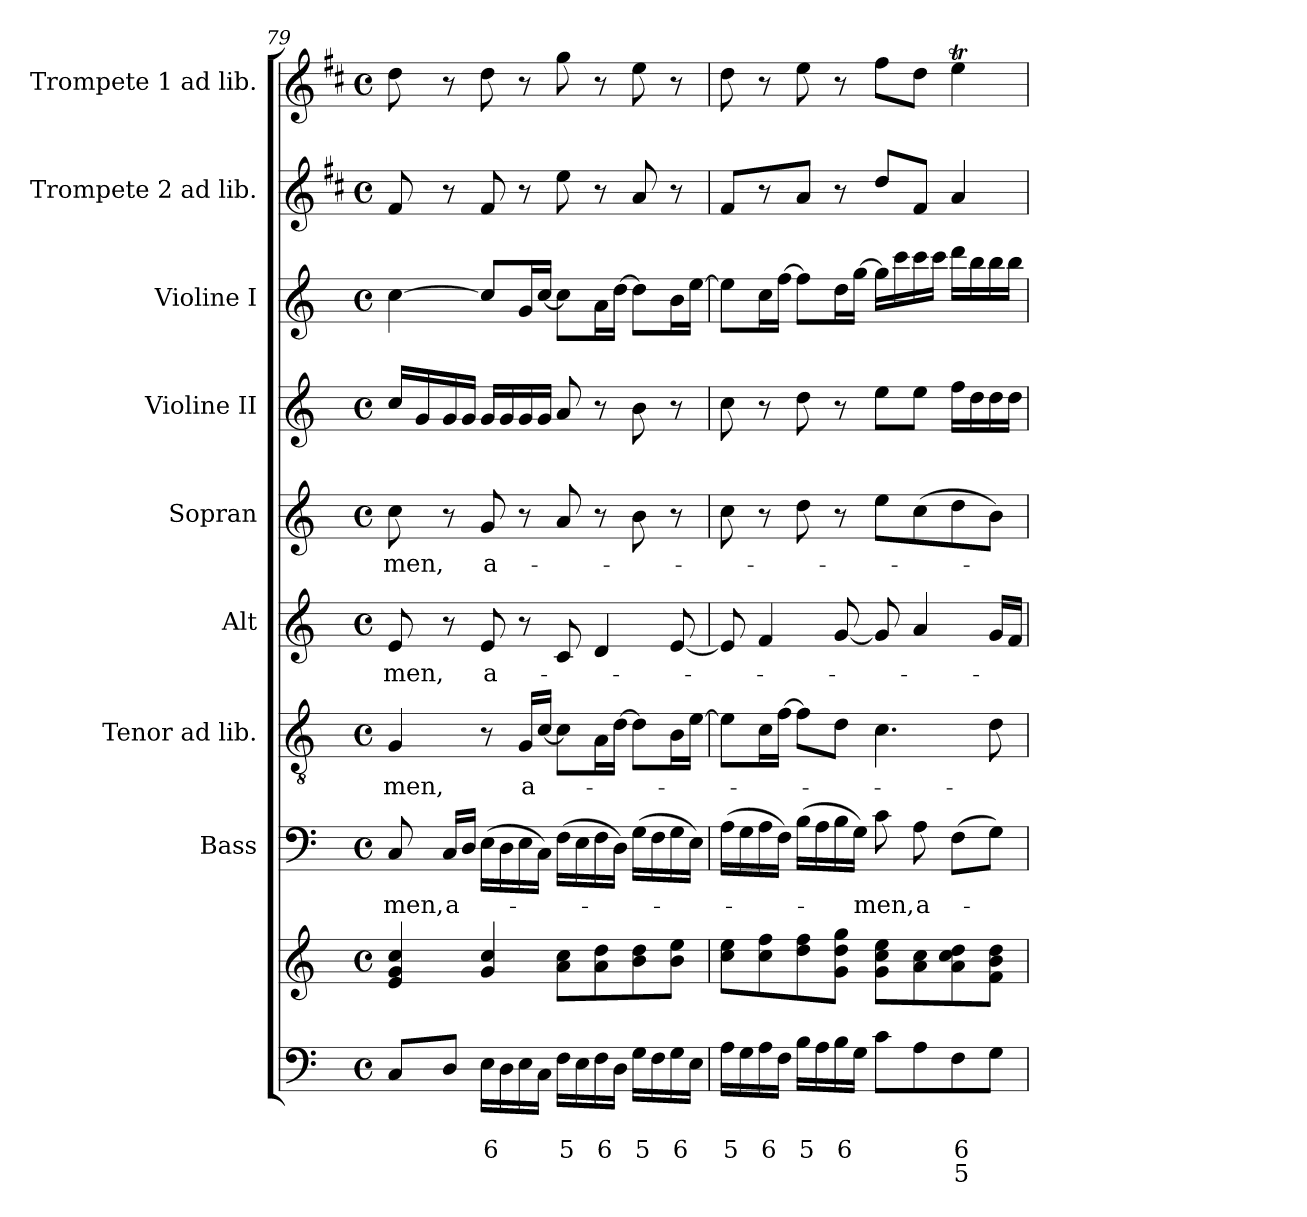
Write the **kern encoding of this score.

**kern	**text	**text	**text	**kern	**kern	**text	**kern	**text	**kern	**text	**kern	**text	**kern	**kern	**kern	**kern
*part9	*part9	*part9	*part9	*part9	*part8	*part8	*part7	*part7	*part6	*part6	*part5	*part5	*part4	*part3	*part2	*part1
*staff10	*staff10	*staff10	*staff10	*staff9	*staff8	*staff8	*staff7	*staff7	*staff6	*staff6	*staff5	*staff5	*staff4	*staff3	*staff2	*staff1
*	*	*	*	*	*I"Bass	*	*I"Tenor ad lib.	*	*I"Alt	*	*I"Sopran	*	*I"Violine II	*I"Violine I	*I"Trompete 2 ad lib.	*I"Trompete 1 ad lib.
*	*	*	*	*	*I'B.	*	*I'T.	*	*I'A.	*	*I'S.	*	*I'Vl. II	*I'Vl. I	*I'Trp. 2	*I'Trp. 1
*clefF4	*	*	*	*clefG2	*clefF4	*	*clefGv2	*	*clefG2	*	*clefG2	*	*clefG2	*clefG2	*clefG2	*clefG2
*	*	*	*	*	*	*	*	*	*	*	*	*	*	*	*ITrd1c2	*ITrd1c2
*k[]	*	*	*	*k[]	*k[]	*	*k[]	*	*k[]	*	*k[]	*	*k[]	*k[]	*k[]	*k[]
*C:	*	*	*	*C:	*C:	*	*C:	*	*C:	*	*C:	*	*C:	*C:	*C:	*C:
*M4/4	*	*	*	*M4/4	*M4/4	*	*M4/4	*	*M4/4	*	*M4/4	*	*M4/4	*M4/4	*M4/4	*M4/4
*met(c)	*	*	*	*met(c)	*met(c)	*	*met(c)	*	*met(c)	*	*met(c)	*	*met(c)	*met(c)	*met(c)	*met(c)
=79	=79	=79	=79	=79	=79	=79	=79	=79	=79	=79	=79	=79	=79	=79	=79	=79
!	!	!	!	!	!	!LO:LY:b	!	!LO:LY:b	!	!LO:LY:b	!	!LO:LY:b	!	!	!	!
8C/L	.	.	.	4e/ 4g/ 4cc/	8C/	-men,	4G/	-men,	8e/	-men,	8cc\	-men,	16cc/LL	[4cc\	8e/	8cc\
.	.	.	.	.	.	.	.	.	.	.	.	.	16g/	.	.	.
!	!	!	!	!	!	!LO:LY:b	!	!	!	!	!	!	!	!	!	!
8D/J	.	.	.	.	16C/LL	a-	.	.	8r	.	8r	.	16g/	.	8r	8r
.	.	.	.	.	16D/JJ	.	.	.	.	.	.	.	16g/JJ	.	.	.
!	!	!LO:LY:b	!	!	!	!	!	!	!	!LO:LY:b	!	!LO:LY:b	!	!	!	!
16E\LL	.	6	.	4g/ 4cc/	(>16E\LL	.	8r	.	8e/	a-	8g/	a-	16g/LL	8cc/L]	8e/	8cc\
16D\	.	.	.	.	16D\	.	.	.	.	.	.	.	16g/	.	.	.
!	!	!	!	!	!	!	!	!LO:LY:b	!	!	!	!	!	!	!	!
16E\	.	.	.	.	16E\	.	16G/LL	a-	8r	.	8r	.	16g/	16g/L	8r	8r
16C\JJ	.	.	.	.	16C\JJ)	.	[16c/JJ	.	.	.	.	.	16g/JJ	[16cc/JJ	.	.
!	!	!LO:LY:b	!	!	!	!	!	!	!	!	!	!	!	!	!	!
16F\LL	.	5	.	8a\ 8cc\L	(>16F\LL	.	8c\L]	.	8c/	.	8a/	.	8a/	8cc\L]	8dd\	8ff\
16E\	.	.	.	.	16E\	.	.	.	.	.	.	.	.	.	.	.
!	!	!LO:LY:b	!	!	!	!	!	!	!	!	!	!	!	!	!	!
16F\	.	6	.	8a\ 8dd\	16F\	.	16A\L	.	4d/	.	8r	.	8r	16a\L	8r	8r
16D\JJ	.	.	.	.	16D\JJ)	.	[16d\JJ	.	.	.	.	.	.	[16dd\JJ	.	.
!	!	!LO:LY:b	!	!	!	!	!	!	!	!	!	!	!	!	!	!
16G\LL	.	5	.	8b\ 8dd\	(>16G\LL	.	8d\L]	.	.	.	8b\	.	8b\	8dd\L]	8g/	8dd\
16F\	.	.	.	.	16F\	.	.	.	.	.	.	.	.	.	.	.
!	!	!LO:LY:b	!	!	!	!	!	!	!	!	!	!	!	!	!	!
16G\	.	6	.	8b\ 8ee\J	16G\	.	16B\L	.	[8e/	.	8r	.	8r	16b\L	8r	8r
16E\JJ	.	.	.	.	16E\JJ)	.	[16e\JJ	.	.	.	.	.	.	[16ee\JJ	.	.
=80	=80	=80	=80	=80	=80	=80	=80	=80	=80	=80	=80	=80	=80	=80	=80	=80
!	!	!LO:LY:b	!	!	!	!	!	!	!	!	!	!	!	!	!	!
16A\LL	.	5	.	8cc\ 8ee\L	(>16A\LL	.	8e\L]	.	8e/]	.	8cc\	.	8cc\	8ee\L]	8e/L	8cc\
16G\	.	.	.	.	16G\	.	.	.	.	.	.	.	.	.	.	.
!	!	!LO:LY:b	!	!	!	!	!	!	!	!	!	!	!	!	!	!
16A\	.	6	.	8cc\ 8ff\	16A\	.	16c\L	.	4f/	.	8r	.	8r	16cc\L	8r	8r
16F\JJ	.	.	.	.	16F\JJ)	.	[16f\JJ	.	.	.	.	.	.	[16ff\JJ	.	.
!	!	!LO:LY:b	!	!	!	!	!	!	!	!	!	!	!	!	!	!
16B\LL	.	5	.	8dd\ 8ff\	(>16B\LL	.	8f\L]	.	.	.	8dd\	.	8dd\	8ff\L]	8g/J	8dd\
16A\	.	.	.	.	16A\	.	.	.	.	.	.	.	.	.	.	.
!	!	!LO:LY:b	!	!	!	!	!	!	!	!	!	!	!	!	!	!
16B\	.	6	.	8g\ 8dd\ 8gg\J	16B\	.	8d\J	.	[8g/	.	8r	.	8r	16dd\L	8r	8r
16G\JJ	.	.	.	.	16G\JJ)	.	.	.	.	.	.	.	.	[16gg\JJ	.	.
!	!	!	!	!	!	!LO:LY:b	!	!	!	!	!	!	!	!	!	!
8c\L	.	.	.	8g\ 8cc\ 8ee\L	8c\	-men,	4.c\	.	8g/]	.	8ee\L	.	8ee\L	16gg\LL]	8cc/L	8ee\L
.	.	.	.	.	.	.	.	.	.	.	.	.	.	16ccc\	.	.
!	!	!	!	!	!	!LO:LY:b	!	!	!	!	!	!	!	!	!	!
8A\	.	.	.	8a\ 8cc\	8A\	a-	.	.	4a/	.	(>8cc\	.	8ee\J	16ccc\	8e/J	8cc\J
.	.	.	.	.	.	.	.	.	.	.	.	.	.	16ccc\JJ	.	.
!	!	!LO:LY:b	!LO:LY:b	!	!	!	!	!	!	!	!	!	!	!	!	!
8F\	.	6	5	8a\ 8cc\ 8dd\	(>8F\L	.	.	.	.	.	8dd\	.	16ff\LL	16ddd\LL	4g/	4ddT\
.	.	.	.	.	.	.	.	.	.	.	.	.	16dd\	16bb\	.	.
8G\J	.	.	.	8f\ 8b\ 8dd\J	8G\J)	.	8d\	.	16g/LL	.	8b\J)	.	16dd\	16bb\	.	.
.	.	.	.	.	.	.	.	.	16f/JJ	.	.	.	16dd\JJ	16bb\JJ	.	.
=	=	=	=	=	=	=	=	=	=	=	=	=	=	=	=	=
*-	*-	*-	*-	*-	*-	*-	*-	*-	*-	*-	*-	*-	*-	*-	*-	*-
